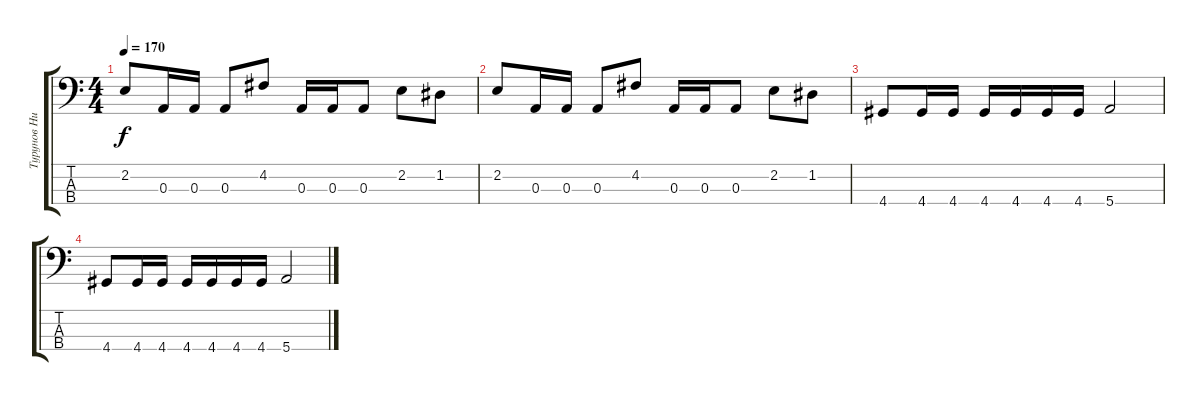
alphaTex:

\track ("Турунов Николай" "Турунов Ни") {instrument electricbassfinger}
\staff {score tabs}
\tuning (G2 D2 A1 E1) {hide}
\ts (4 4)
\tempo 170
\clef f4
\ks c
2.2.8{dy f} 0.3.16 0.3.16 0.3.8 4.2.8 0.3.16 0.3.16 0.3.8 2.2.8 1.2.8 |
2.2.8 0.3.16 0.3.16 0.3.8 4.2.8 0.3.16 0.3.16 0.3.8 2.2.8 1.2.8 |
4.4.8 4.4.16 4.4.16 4.4.16 4.4.16 4.4.16 4.4.16 5.4.2 |
4.4.8 4.4.16 4.4.16 4.4.16 4.4.16 4.4.16 4.4.16 5.4.2
